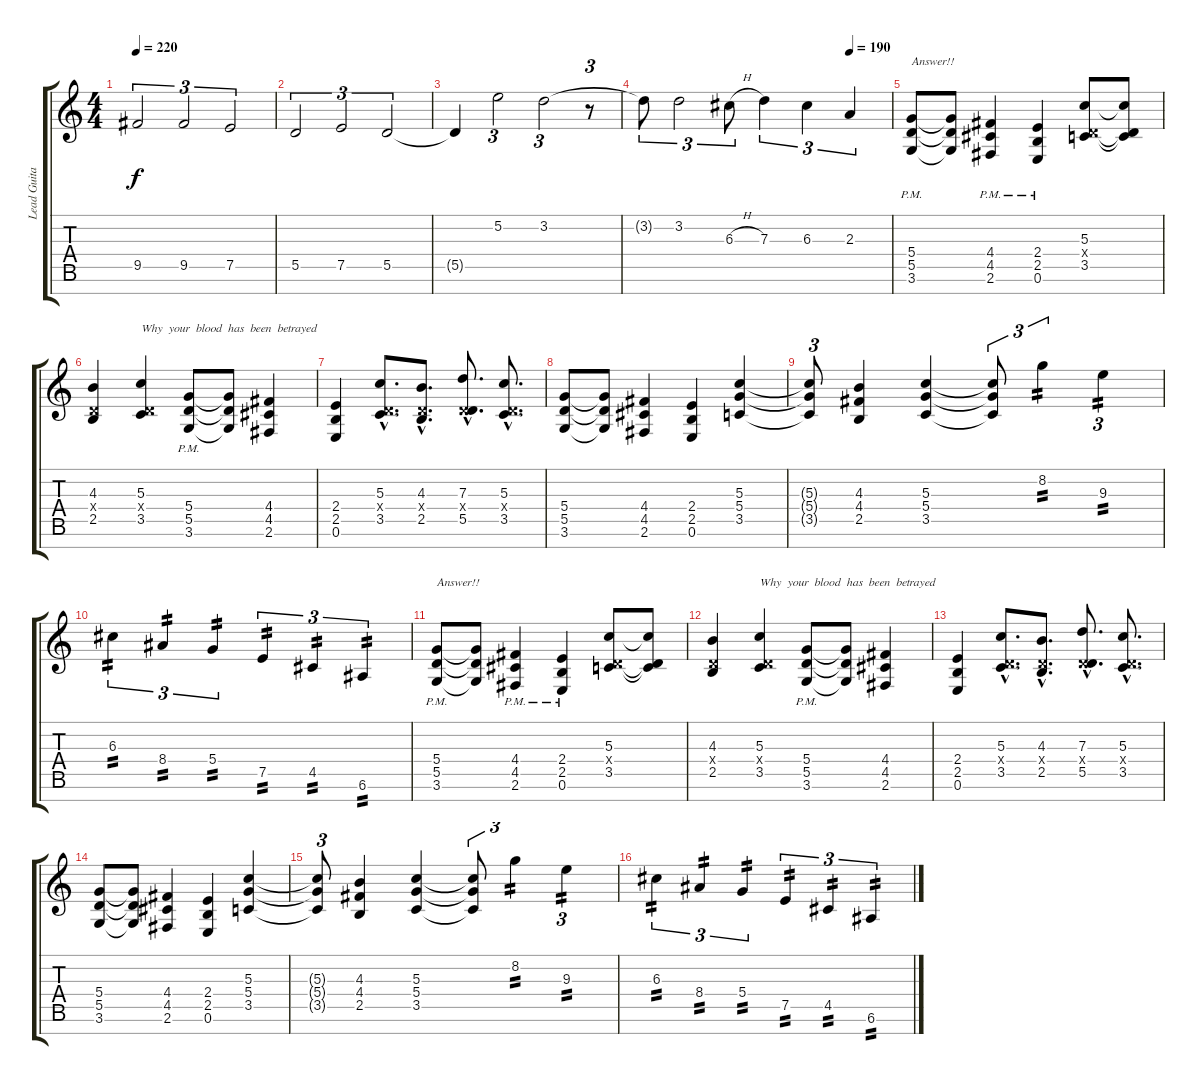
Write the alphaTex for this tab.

\track ("Lead Guitar (Buz McGrath)" "Lead Guita") {instrument overdrivenguitar}
\staff {score tabs}
\tuning (E4 B3 G3 D3 A2 E2 B1) {hide}
\ts (4 4)
\tempo 220
\clef g2
\ks c
9.5.2{tu (3 2) dy f} 9.5.2{tu (3 2)} 7.5.2{tu (3 2)} |
5.5.2{tu (3 2)} 7.5.2{tu (3 2)} 5.5.2{tu (3 2)} |
5.5{t}.4 5.2.2{tu (3 2)} 3.2.2{tu (3 2)} r.8{tu (3 2)} |
\tempo (190 0.8333333333333334)
3.2{t}.8{tu (3 2)} 3.2.2{tu (3 2)} 6.3{h}.8{tu (3 2)} 7.3.4{tu (3 2)} 6.3.4{tu (3 2)} 2.3.4{tu (3 2)} |
(5.4{pm} 5.5{pm} 3.6{pm}).8{txt "Answer!!"} (5.4{t} 5.5{t} 3.6{t}).8 (4.4{pm} 4.5{pm} 2.6{pm}).4 (2.4{pm} 2.5{pm} 0.6{pm}).4 (5.3 0.4{x} 3.5).8 (5.3{t} 0.4{t} 3.5{t}).8 |
(4.3 0.4{x} 2.5).4 (5.3 0.4{x} 3.5).4{txt "Why  your  blood  has  been  betrayed"} (5.4{pm} 5.5 3.6{pm}).8 (5.4{t} 5.5{t} 3.6{t}).8 (4.4 4.5 2.6).4 |
(2.4 2.5 0.6).4 (5.3{hac} 0.4{hac x} 3.5{hac}).8{d} (4.3{hac} 0.4{hac x} 2.5{hac}).8{d} (7.3{hac} 0.4{hac x} 5.5{hac}).8{d} (5.3{hac} 0.4{hac x} 3.5{hac}).8{d} |
(5.4 5.5 3.6).8 (5.4{t} 5.5{t} 3.6{t}).8 (4.4 4.5 2.6).4 (2.4 2.5 0.6).4 (5.3 5.4 3.5).4 |
(5.3{t} 5.4{t} 3.5{t}).8{tu (3 2)} (4.3 4.4 2.5).4 (5.3 5.4 3.5).4 (5.3{t} 5.4{t} 3.5{t}).8{tu (3 2)} 8.2.4{tu (3 2) tp 2} 9.3.4{tu (3 2) tp 2} |
6.3.4{tu (3 2) tp 2} 8.4.4{tu (3 2) tp 2} 5.4.4{tu (3 2) tp 2} 7.5.4{tu (3 2) tp 2} 4.5.4{tu (3 2) tp 2} 6.6.4{tu (3 2) tp 2} |
(5.4{pm} 5.5{pm} 3.6{pm}).8{txt "Answer!!"} (5.4{t} 5.5{t} 3.6{t}).8 (4.4{pm} 4.5{pm} 2.6{pm}).4 (2.4{pm} 2.5{pm} 0.6{pm}).4 (5.3 0.4{x} 3.5).8 (5.3{t} 0.4{t} 3.5{t}).8 |
(4.3 0.4{x} 2.5).4 (5.3 0.4{x} 3.5).4{txt "Why  your  blood  has  been  betrayed"} (5.4{pm} 5.5 3.6{pm}).8 (5.4{t} 5.5{t} 3.6{t}).8 (4.4 4.5 2.6).4 |
(2.4 2.5 0.6).4 (5.3{hac} 0.4{hac x} 3.5{hac}).8{d} (4.3{hac} 0.4{hac x} 2.5{hac}).8{d} (7.3{hac} 0.4{hac x} 5.5{hac}).8{d} (5.3{hac} 0.4{hac x} 3.5{hac}).8{d} |
(5.4 5.5 3.6).8 (5.4{t} 5.5{t} 3.6{t}).8 (4.4 4.5 2.6).4 (2.4 2.5 0.6).4 (5.3 5.4 3.5).4 |
(5.3{t} 5.4{t} 3.5{t}).8{tu (3 2)} (4.3 4.4 2.5).4 (5.3 5.4 3.5).4 (5.3{t} 5.4{t} 3.5{t}).8{tu (3 2)} 8.2.4{tu (3 2) tp 2} 9.3.4{tu (3 2) tp 2} |
6.3.4{tu (3 2) tp 2} 8.4.4{tu (3 2) tp 2} 5.4.4{tu (3 2) tp 2} 7.5.4{tu (3 2) tp 2} 4.5.4{tu (3 2) tp 2} 6.6.4{tu (3 2) tp 2}
